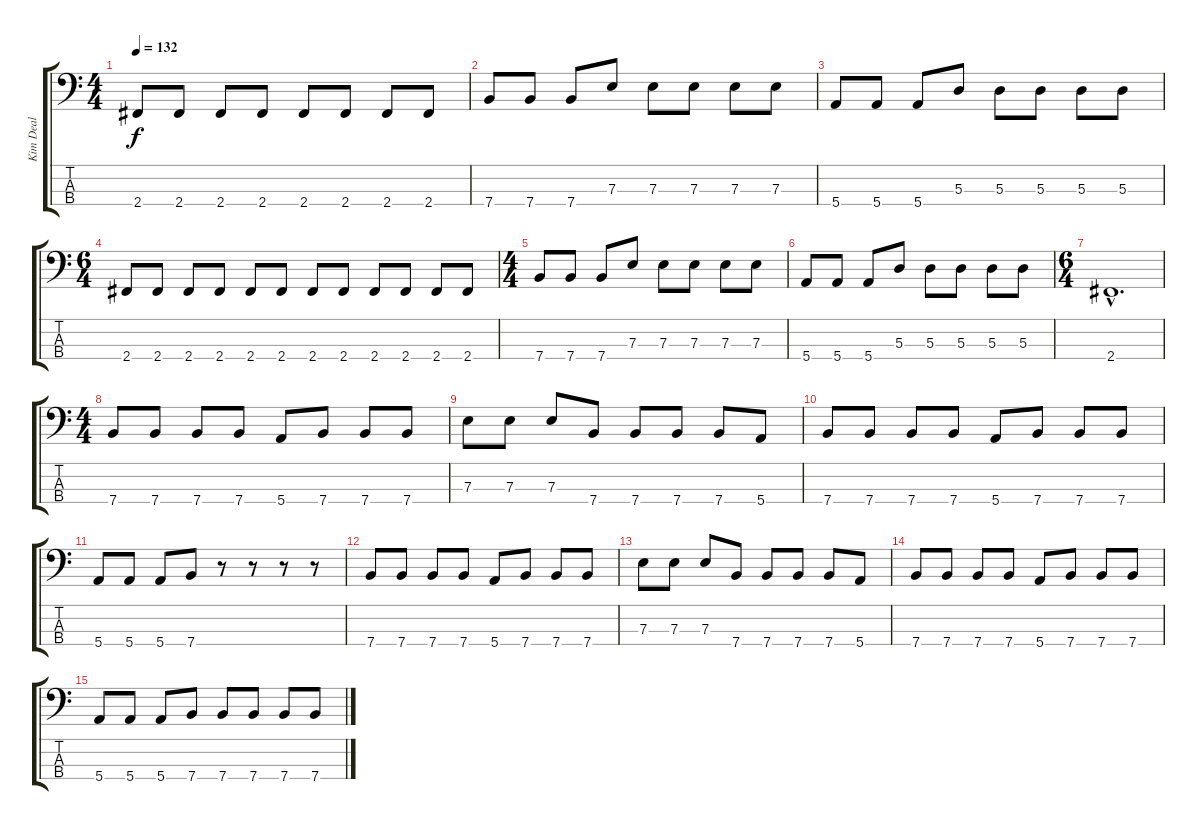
\track ("Kim Deal" "Kim Deal") {instrument electricbasspick}
\staff {score tabs}
\tuning (G2 D2 A1 E1) {hide}
\ts (4 4)
\tempo 132
\clef f4
\ks c
2.4.8{dy f} 2.4.8 2.4.8 2.4.8 2.4.8 2.4.8 2.4.8 2.4.8 |
7.4.8 7.4.8 7.4.8 7.3.8 7.3.8 7.3.8 7.3.8 7.3.8 |
5.4.8 5.4.8 5.4.8 5.3.8 5.3.8 5.3.8 5.3.8 5.3.8 |
\ts (6 4)
2.4.8 2.4.8 2.4.8 2.4.8 2.4.8 2.4.8 2.4.8 2.4.8 2.4.8 2.4.8 2.4.8 2.4.8 |
\ts (4 4)
7.4.8 7.4.8 7.4.8 7.3.8 7.3.8 7.3.8 7.3.8 7.3.8 |
5.4.8 5.4.8 5.4.8 5.3.8 5.3.8 5.3.8 5.3.8 5.3.8 |
\ts (6 4)
2.4{hac}.1{d} |
\ts (4 4)
\section ("" "")
7.4.8 7.4.8 7.4.8 7.4.8 5.4.8 7.4.8 7.4.8 7.4.8 |
7.3.8 7.3.8 7.3.8 7.4.8 7.4.8 7.4.8 7.4.8 5.4.8 |
7.4.8 7.4.8 7.4.8 7.4.8 5.4.8 7.4.8 7.4.8 7.4.8 |
5.4.8 5.4.8 5.4.8 7.4.8 r.8 r.8 r.8 r.8 |
7.4.8 7.4.8 7.4.8 7.4.8 5.4.8 7.4.8 7.4.8 7.4.8 |
7.3.8 7.3.8 7.3.8 7.4.8 7.4.8 7.4.8 7.4.8 5.4.8 |
7.4.8 7.4.8 7.4.8 7.4.8 5.4.8 7.4.8 7.4.8 7.4.8 |
5.4.8 5.4.8 5.4.8 7.4.8 7.4.8 7.4.8 7.4.8 7.4.8
